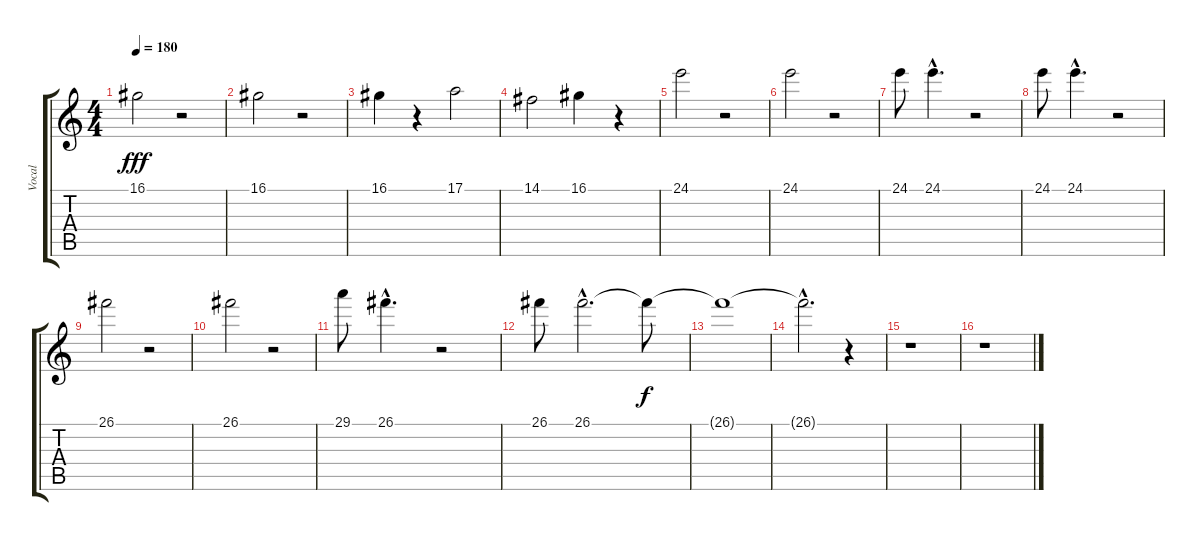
\track ("Vocal" "Vocal") {instrument altosax}
\staff {score tabs}
\tuning (E4 B3 G3 D3 A2 E2) {hide}
\ts (4 4)
\tempo 180
\clef g2
\ks c
16.1.2{dy fff} r.2 |
16.1.2 r.2 |
16.1.4 r.4 17.1.2 |
14.1.2 16.1.4 r.4 |
24.1.2 r.2 |
24.1.2 r.2 |
24.1.8 24.1{hac}.4{d} r.2 |
24.1.8 24.1{hac}.4{d} r.2 |
26.1.2 r.2 |
26.1.2 r.2 |
29.1.8 26.1{hac}.4{d} r.2 |
26.1.8 26.1{hac}.2{d} 26.1{t}.8{dy f} |
26.1{t}.1 |
26.1{hac t}.2{d} r.4 |
r.1 |
r.1
